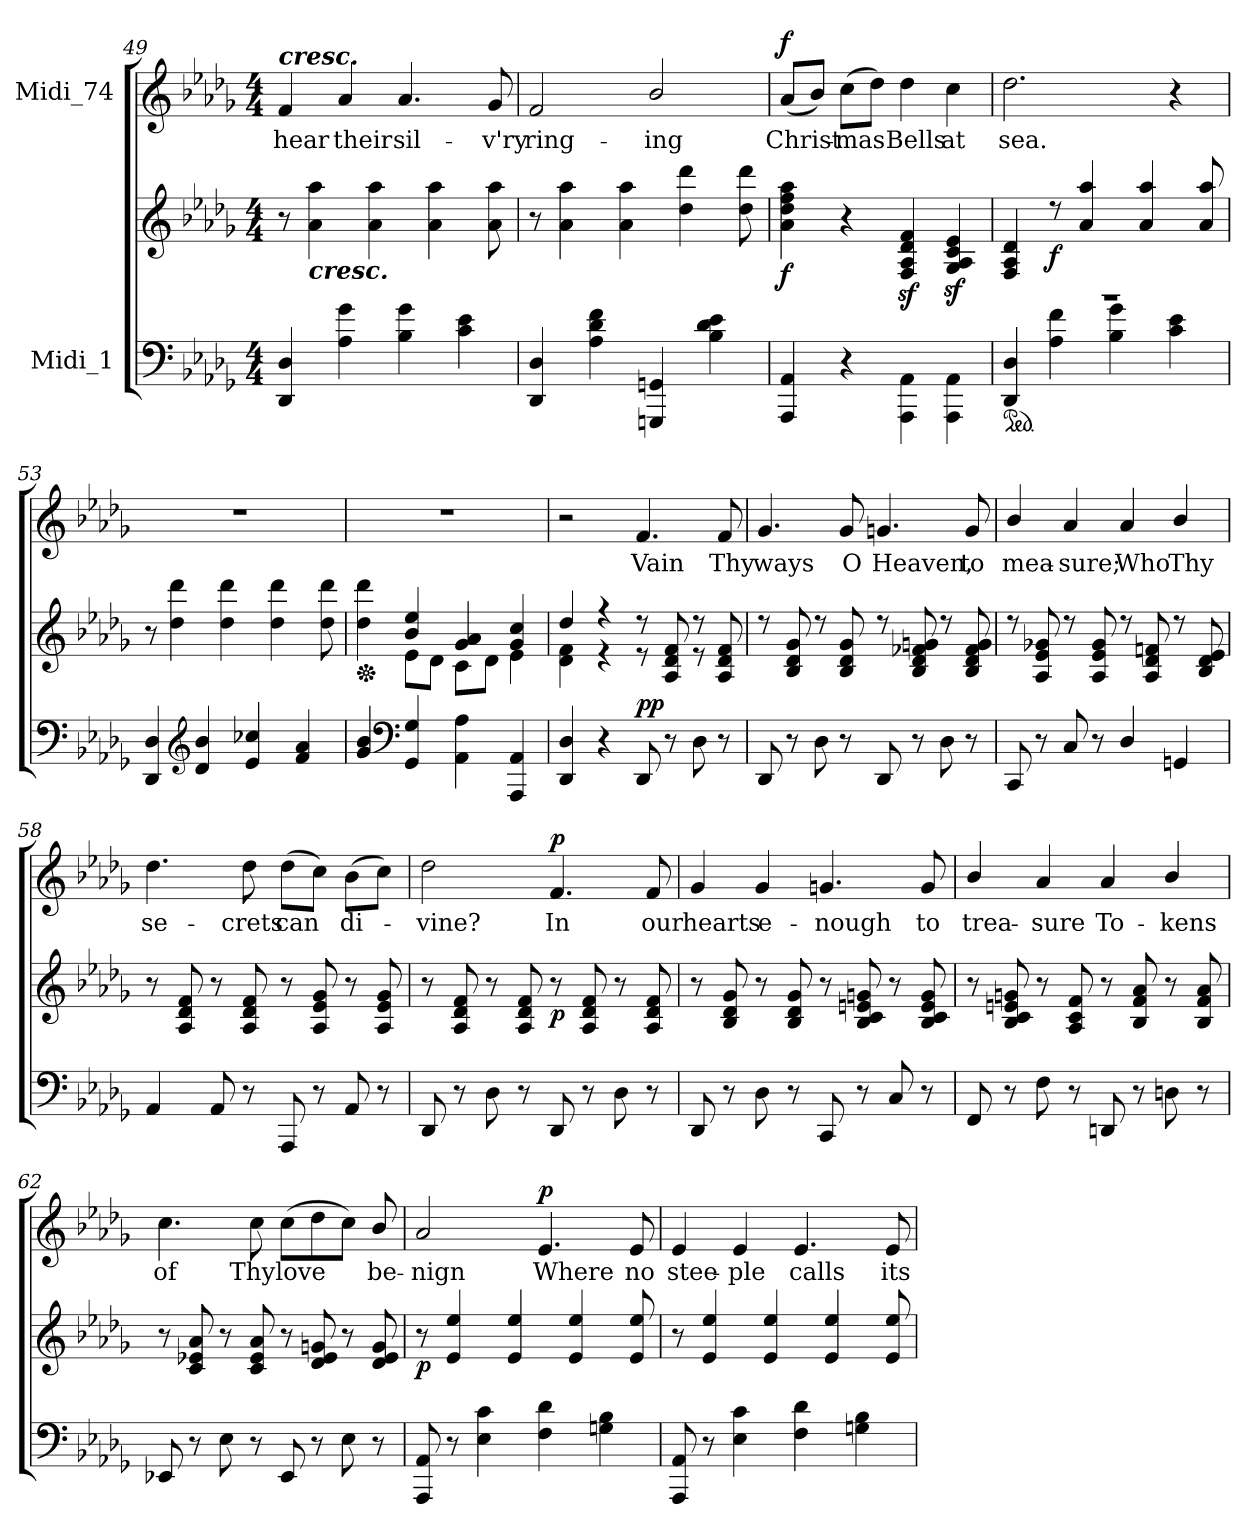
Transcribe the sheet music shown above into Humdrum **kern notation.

**kern	**kern	**dynam	**kern	**text	**dynam
*part2	*part2	*part2	*part1	*part1	*part1
*staff3	*staff2	*staff2/3	*staff1	*staff1	*staff1
*I"Midi_1	*	*	*I"Midi_74	*	*
*clefF4	*clefG2	*	*clefG2	*	*
*k[b-e-a-d-g-]	*k[b-e-a-d-g-]	*	*k[b-e-a-d-g-]	*	*
*D-:	*D-:	*	*D-:	*	*
*M4/4	*M4/4	*	*M4/4	*	*
=49	=49	=49	=49	=49	=49
!	!	!	!LO:TX:a:Bi:t=cresc.	!	!
!	!	!	!	!LO:LY:b	!
4DD- 4D-	8r	.	4f	hear	.
!	!LO:TX:b:Bi:t=cresc.	!	!	!	!
.	4a- 4aa-	.	.	.	.
!	!	!	!	!LO:LY:b	!
4A- 4g-	.	.	4a-	their	.
.	4a- 4aa-	.	.	.	.
!	!	!	!	!LO:LY:b	!
4B- 4g-	.	.	4.a-	sil-	.
.	4a- 4aa-	.	.	.	.
4c 4e-	.	.	.	.	.
!	!	!	!	!LO:LY:b	!
.	8a- 8aa-	.	8g-	-v'ry	.
=50	=50	=50	=50	=50	=50
!	!	!	!	!LO:LY:b	!
4DD- 4D-	8r	.	2f	ring-	.
.	4a- 4aa-	.	.	.	.
4A-\ 4d-\ 4f\	.	.	.	.	.
.	4a- 4aa-	.	.	.	.
!	!	!	!	!LO:LY:b	!
4GGGn 4GGn	.	.	2b-/	-ing	.
.	4dd- 4ddd-	.	.	.	.
4B-\ 4d-\ 4e-\	.	.	.	.	.
.	8dd- 8ddd-	.	.	.	.
=51	=51	=51	=51	=51	=51
!	!	!LO:DY:b	!	!LO:LY:b	!LO:DY:b
4AAA- 4AA-	4a- 4dd- 4ff 4aa-	f	(<8a-L	Christ-	f
.	.	.	8b-J)	.	.
!	!	!	!	!LO:LY:b	!
4r	4r	.	(>8ccL	mas	.
.	.	.	8dd-J)	.	.
!	!	!	!	!LO:LY:b	!
4AAA-\ 4AA-\	4Fz< 4A-z< 4d-z< 4fz<	.	4dd-	Bells	.
!	!	!	!	!LO:LY:b	!
4AAA-\ 4AA-\	4G-z< 4A-z< 4cz< 4e-z<	.	4cc	at	.
!!LO:LB:g=z
=52	=52	=52	=52	=52	=52
*ped	*	*	*	*	*
*	*^	*	*	*	*
!	!	!	!	!	!LO:LY:b	!
4DD- 4D-	4F/ 4A-/ 4d-/	1r	.	2.dd-	sea.	.
!	!	!	!LO:DY:b	!	!	!
4A-\ 4f\	8r	.	f	.	.	.
.	4a- 4aa-	.	.	.	.	.
4B-\ 4g-\	.	.	.	.	.	.
.	4a- 4aa-	.	.	.	.	.
4c\ 4e-\	.	.	.	4r	.	.
.	8a- 8aa-	.	.	.	.	.
=53	=53	=53	=53	=53	=53	=53
4DD- 4D-	8r	2ryy	.	1r	.	.
.	4dd-\ 4ddd-\	.	.	.	.	.
*clefG2	*	*	*	*	*	*
4d- 4b-	.	.	.	.	.	.
.	4dd-\ 4ddd-\	.	.	.	.	.
4e- 4cc-X	.	2ryy	.	.	.	.
.	4dd-\ 4ddd-\	.	.	.	.	.
4f 4a-	.	.	.	.	.	.
.	8dd-\ 8ddd-\	.	.	.	.	.
=54	=54	=54	=54	=54	=54	=54
*	*Xped	*	*	*	*	*
4g- 4b-	4dd-\ 4ddd-\	4ryy	.	1r	.	.
*clefF4	*	*	*	*	*	*
4GG- 4G-	4b-/ 4ee-/	8e-\L	.	.	.	.
.	.	8d-\J	.	.	.	.
4AA- 4A-	4g- 4a-	8c\L	.	.	.	.
.	.	8d-\J	.	.	.	.
4AAA- 4AA-	4g- 4cc	4e-\	.	.	.	.
=55	=55	=55	=55	=55	=55	=55
4DD- 4D-	4dd-/	4d-\ 4f\	.	2r	.	.
4r	4r	4r	.	.	.	.
!	!	!	!LO:DY:a=2	!	!LO:LY:b	!
!	!	!	!LO:DY:n=1:b	!	!	!
8DD-	8r	8r	p p	4.f	Vain	.
8r	8A- 8d- 8f	8ryy	.	.	.	.
8D-	8r	8r	.	.	.	.
!	!	!	!	!	!LO:LY:b	!
8r	8A- 8d- 8f	8ryy	.	8f	Thy	.
=56	=56	=56	=56	=56	=56	=56
!	!	!	!	!	!LO:LY:b	!
8DD-	8r	1ryy	.	4.g-	ways	.
8r	8B- 8d- 8g-	.	.	.	.	.
8D-	8r	.	.	.	.	.
!	!	!	!	!	!LO:LY:b	!
8r	8B- 8d- 8g-	.	.	8g-	O	.
!	!	!	!	!	!LO:LY:b	!
8DD-	8r	.	.	4.gn	Heaven,	.
8r	8B- 8d- 8f-X 8gn	.	.	.	.	.
8D-	8r	.	.	.	.	.
!	!	!	!	!	!LO:LY:b	!
8r	8B- 8d- 8f- 8g	.	.	8g	to	.
=57	=57	=57	=57	=57	=57	=57
!	!	!	!	!	!LO:LY:b	!
8CC	8r	1ryy	.	4b-/	mea-	.
8r	8A- 8e- 8g-X	.	.	.	.	.
!	!	!	!	!	!LO:LY:b	!
8C	8r	.	.	4a-	-sure;	.
8r	8A- 8e- 8g-	.	.	.	.	.
!	!	!	!	!	!LO:LY:b	!
4D-/	8r	.	.	4a-	Who	.
.	8A- 8d- 8fn	.	.	.	.	.
!	!	!	!	!	!LO:LY:b	!
4GGn	8r	.	.	4b-/	Thy	.
.	8B- 8d- 8e-	.	.	.	.	.
*	*v	*v	*	*	*	*
!!LO:LB:g=z
=58	=58	=58	=58	=58	=58
!	!	!	!	!LO:LY:b	!
4AA-	8r	.	4.dd-	se-	.
.	8A- 8d- 8f	.	.	.	.
8AA-	8r	.	.	.	.
!	!	!	!	!LO:LY:b	!
8r	8A- 8d- 8f	.	8dd-	-crets	.
!	!	!	!	!LO:LY:b	!
8AAA-	8r	.	(>8dd-L	can	.
8r	8A- 8e- 8g-	.	8ccJ)	.	.
!	!	!	!	!LO:LY:b	!
8AA-	8r	.	(>8b-L	di-	.
8r	8A- 8e- 8g-	.	8ccJ)	.	.
=59	=59	=59	=59	=59	=59
!	!	!	!	!LO:LY:b	!
8DD-	8r	.	2dd-	vine?	.
8r	8A- 8d- 8f	.	.	.	.
8D-	8r	.	.	.	.
8r	8A- 8d- 8f	.	.	.	.
!	!	!LO:DY:b	!	!LO:LY:b	!LO:DY:b
8DD-	8r	p	4.f	In	p
8r	8A- 8d- 8f	.	.	.	.
8D-	8r	.	.	.	.
!	!	!	!	!LO:LY:b	!
8r	8A- 8d- 8f	.	8f	our	.
=60	=60	=60	=60	=60	=60
!	!	!	!	!LO:LY:b	!
8DD-	8r	.	4g-	hearts	.
8r	8B- 8d- 8g-	.	.	.	.
!	!	!	!	!LO:LY:b	!
8D-	8r	.	4g-	e-	.
8r	8B- 8d- 8g-	.	.	.	.
!	!	!	!	!LO:LY:b	!
8CC	8r	.	4.gn	-nough	.
8r	8B- 8c 8en 8gn	.	.	.	.
8C	8r	.	.	.	.
!	!	!	!	!LO:LY:b	!
8r	8B- 8c 8e 8g	.	8g	to	.
=61	=61	=61	=61	=61	=61
!	!	!	!	!LO:LY:b	!
8FF	8r	.	4b-/	trea-	.
8r	8B- 8c 8en 8gn	.	.	.	.
!	!	!	!	!LO:LY:b	!
8F	8r	.	4a-	-sure	.
8r	8A- 8c 8f	.	.	.	.
!	!	!	!	!LO:LY:b	!
8DDn	8r	.	4a-	To-	.
8r	8B- 8f 8a-	.	.	.	.
!	!	!	!	!LO:LY:b	!
8Dn	8r	.	4b-/	-kens	.
8r	8B- 8f 8a-	.	.	.	.
=62	=62	=62	=62	=62	=62
!	!	!	!	!LO:LY:b	!
8EE-X	8r	.	4.cc	of	.
8r	8c 8e-X 8a-	.	.	.	.
8E-	8r	.	.	.	.
!	!	!	!	!LO:LY:b	!
8r	8c 8e- 8a-	.	8cc	Thy	.
!	!	!	!	!LO:LY:b	!
8EE-	8r	.	(>8ccL	love	.
8r	8d- 8e- 8gn	.	8dd-	.	.
8E-	8r	.	8ccJ)	.	.
!	!	!	!	!LO:LY:b	!
8r	8d- 8e- 8g	.	8b-/	be-	.
!!LO:LB:g=z
=63	=63	=63	=63	=63	=63
!	!	!LO:DY:b	!	!LO:LY:b	!
8AAA- 8AA-	8r	p	2a-	-nign	.
8r	4e- 4ee-	.	.	.	.
4E- 4c	.	.	.	.	.
.	4e- 4ee-	.	.	.	.
!	!	!	!	!LO:LY:b	!LO:DY:b
4F 4d-	.	.	4.e-	Where	p
.	4e- 4ee-	.	.	.	.
4Gn 4B-	.	.	.	.	.
!	!	!	!	!LO:LY:b	!
.	8e- 8ee-	.	8e-	no	.
=64	=64	=64	=64	=64	=64
!	!	!	!	!LO:LY:b	!
8AAA- 8AA-	8r	.	4e-	stee-	.
8r	4e- 4ee-	.	.	.	.
!	!	!	!	!LO:LY:b	!
4E- 4c	.	.	4e-	-ple	.
.	4e- 4ee-	.	.	.	.
!	!	!	!	!LO:LY:b	!
4F 4d-	.	.	4.e-	calls	.
.	4e- 4ee-	.	.	.	.
4Gn 4B-	.	.	.	.	.
!	!	!	!	!LO:LY:b	!
.	8e- 8ee-	.	8e-	its	.
=	=	=	=	=	=
*-	*-	*-	*-	*-	*-
